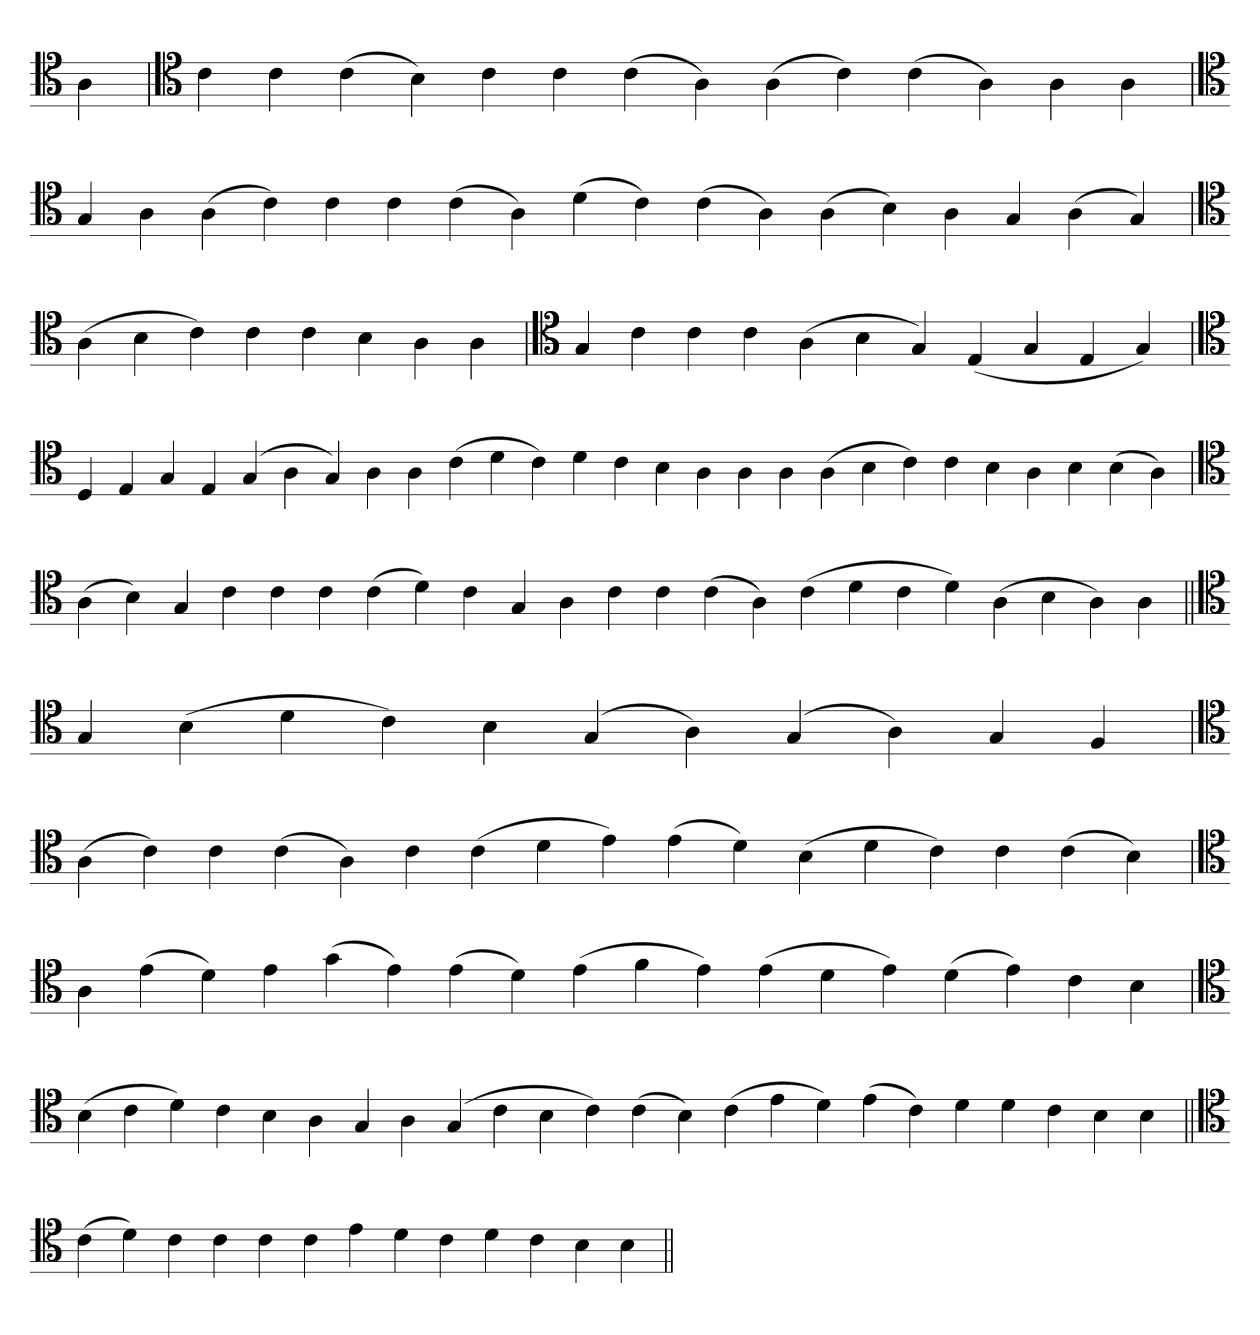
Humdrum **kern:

**kern
*part1
*staff1
*clefC4
=
4A
=
*clefC4
4c
4c
(4c
4B)
4c
4c
(4c
4A)
(4A
4c)
(4c
4A)
4A
4A
=`
*clefC4
4G
4A
(4A
4c)
4c
4c
(4c
4A)
(4d
4c)
(4c
4A)
(4A
4B)
4A
4G
(4A
4G)
=
*clefC4
(4A
4B
4c)
4c
4c
4B
4A
4A
=`
*clefC4
4G
4c
4c
4c
(4A
4B
4G)
(4E
4G
4E
4G)
='
*clefC4
4D
4E
4G
4E
(4G
4A
4G)
4A
4A
(4c
4d
4c)
4d
4c
4B
4A
4A
4A
(4A
4B
4c)
4c
4B
4A
4B
(4B
4A)
=
*clefC4
(4A
4B)
4G
4c
4c
4c
(4c
4d)
4c
4G
4A
4c
4c
(4c
4A)
(4c
4d
4c
4d)
(4A
4B
4A)
4A
=||
*clefC4
4G
(4B
4d
4c)
4B
(4G
4A)
(4G
4A)
4G
4F
=`
*clefC4
(4A
4c)
4c
(4c
4A)
4c
(4c
4d
4e)
(4e
4d)
(4B
4d
4c)
4c
(4c
4B)
=
*clefC4
4A
(4e
4d)
4e
(4g
4e)
(4e
4d)
(4e
4f
4e)
(4e
4d
4e)
(4d
4e)
4c
4B
='
*clefC4
(4B
4c
4d)
4c
4B
4A
4G
4A
(4G
4c
4B
4c)
(4c
4B)
(4c
4e
4d)
(4e
4c)
4d
4d
4c
4B
4B
=||
*clefC4
(4c
4d)
4c
4c
4c
4c
4e
4d
4c
4d
4c
4B
4B
=||
*-
